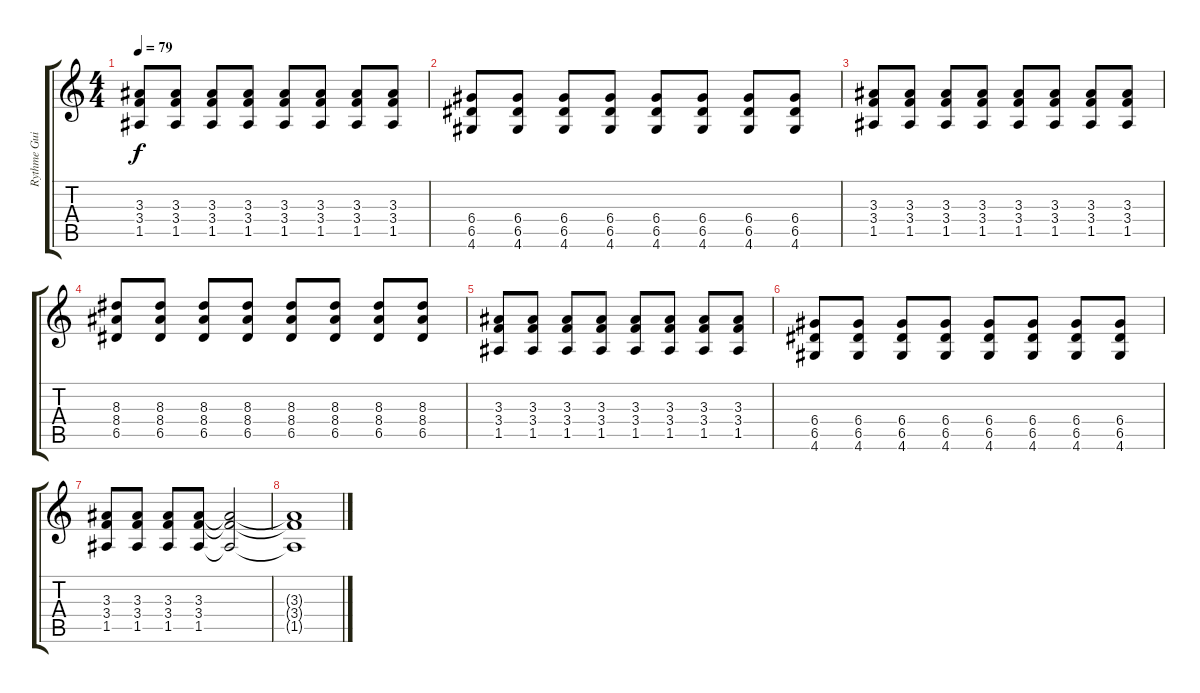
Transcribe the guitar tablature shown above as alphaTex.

\track ("Rythme Guitar Left" "Rythme Gui") {instrument distortionguitar}
\staff {score tabs}
\tuning (E4 B3 G3 D3 A2 E2) {hide}
\ts (4 4)
\tempo 79
\clef g2
\ks c
(3.3 3.4 1.5).8{dy f} (3.3 3.4 1.5).8 (3.3 3.4 1.5).8 (3.3 3.4 1.5).8 (3.3 3.4 1.5).8 (3.3 3.4 1.5).8 (3.3 3.4 1.5).8 (3.3 3.4 1.5).8 |
(6.4 6.5 4.6).8 (6.4 6.5 4.6).8 (6.4 6.5 4.6).8 (6.4 6.5 4.6).8 (6.4 6.5 4.6).8 (6.4 6.5 4.6).8 (6.4 6.5 4.6).8 (6.4 6.5 4.6).8 |
(3.3 3.4 1.5).8 (3.3 3.4 1.5).8 (3.3 3.4 1.5).8 (3.3 3.4 1.5).8 (3.3 3.4 1.5).8 (3.3 3.4 1.5).8 (3.3 3.4 1.5).8 (3.3 3.4 1.5).8 |
(8.3 8.4 6.5).8 (8.3 8.4 6.5).8 (8.3 8.4 6.5).8 (8.3 8.4 6.5).8 (8.3 8.4 6.5).8 (8.3 8.4 6.5).8 (8.3 8.4 6.5).8 (8.3 8.4 6.5).8 |
(3.3 3.4 1.5).8 (3.3 3.4 1.5).8 (3.3 3.4 1.5).8 (3.3 3.4 1.5).8 (3.3 3.4 1.5).8 (3.3 3.4 1.5).8 (3.3 3.4 1.5).8 (3.3 3.4 1.5).8 |
(6.4 6.5 4.6).8 (6.4 6.5 4.6).8 (6.4 6.5 4.6).8 (6.4 6.5 4.6).8 (6.4 6.5 4.6).8 (6.4 6.5 4.6).8 (6.4 6.5 4.6).8 (6.4 6.5 4.6).8 |
(3.3 3.4 1.5).8 (3.3 3.4 1.5).8 (3.3 3.4 1.5).8 (3.3 3.4 1.5).8 (3.3{t} 3.4{t} 1.5{t}).2 |
(3.3{t} 3.4{t} 1.5{t}).1
